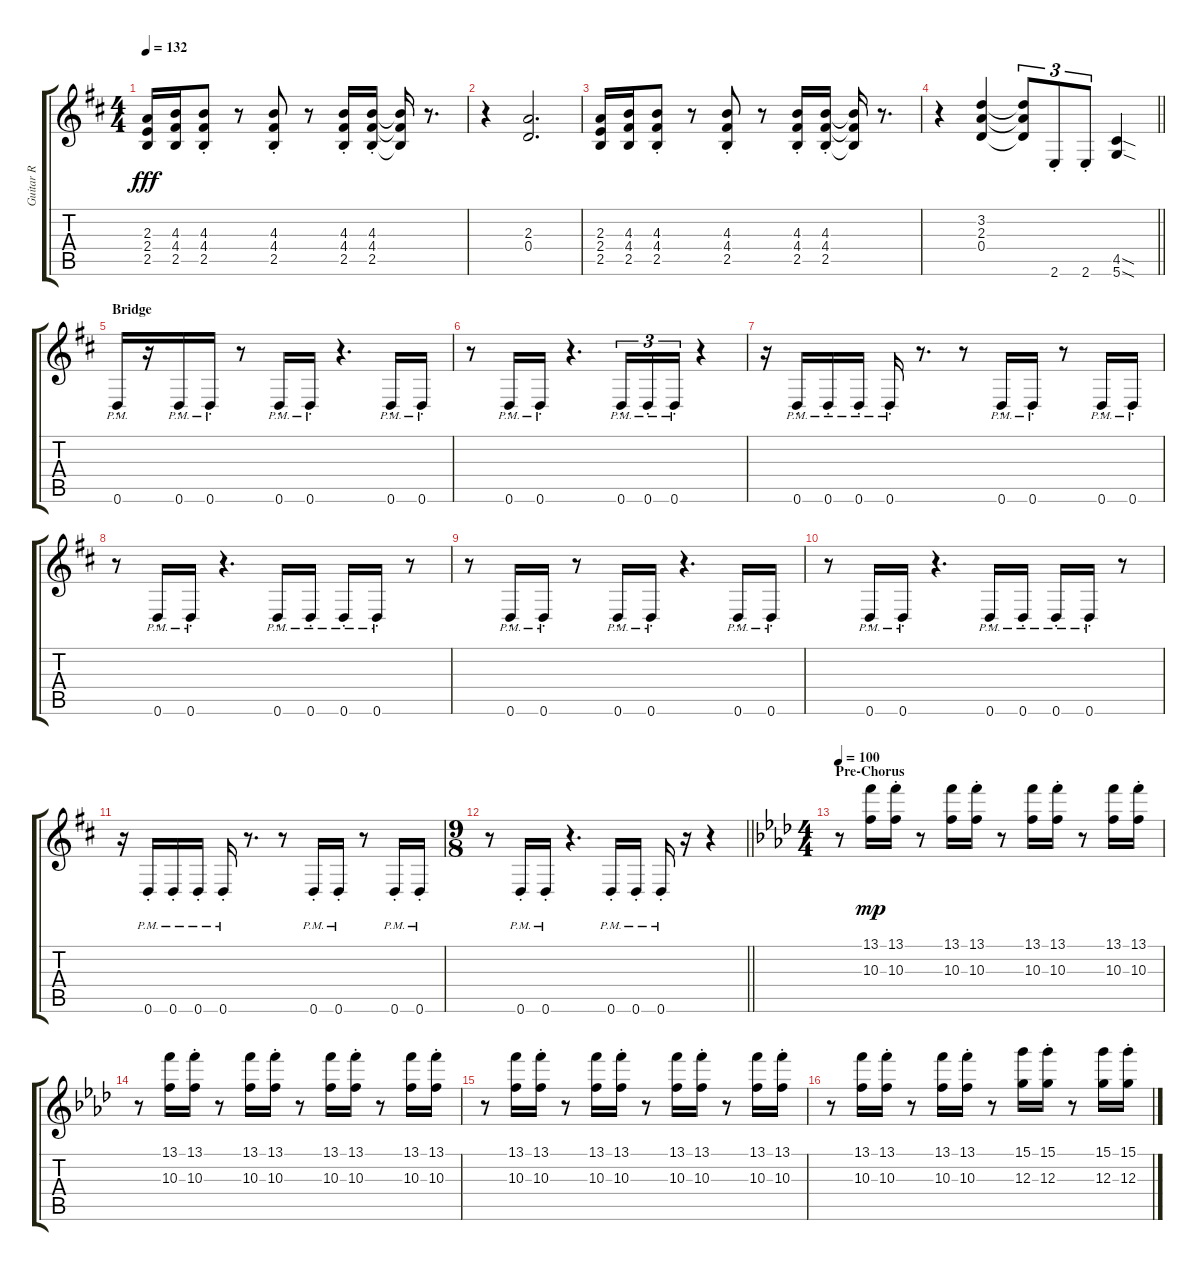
\track ("Guitar R" "Guitar R") {instrument distortionguitar}
\staff {score tabs}
\tuning (E4 B3 G3 D3 A2 D2) {hide}
\ts (4 4)
\tempo 132
\clef g2
\ks d
(2.3 2.4 2.5).16{dy fff} (4.3 4.4 2.5).16 (4.3{st} 4.4{st} 2.5{st}).8 r.8 (4.3{st} 4.4{st} 2.5{st}).8 r.8 (4.3{st} 4.4{st} 2.5{st}).16 (4.3{st} 4.4{st} 2.5{st}).16 (4.3{t} 4.4{t} 2.5{t}).16 r.8{d} |
r.4 (2.3 0.4).2{d} |
(2.3 2.4 2.5).16 (4.3 4.4 2.5).16 (4.3{st} 4.4{st} 2.5{st}).8 r.8 (4.3{st} 4.4{st} 2.5{st}).8 r.8 (4.3{st} 4.4{st} 2.5{st}).16 (4.3{st} 4.4{st} 2.5{st}).16 (4.3{t} 4.4{t} 2.5{t}).16 r.8{d} |
\barLineRight lightlight
r.4 (3.2 2.3 0.4).4 (3.2{t} 2.3{t} 0.4{t}).8{tu (3 2)} 2.6{st}.8{tu (3 2)} 2.6{st}.8{tu (3 2)} (4.5{sod} 5.6{sod}).4 |
\section ("" "Bridge")
0.6{pm st}.16 r.16 0.6{pm st}.16 0.6{pm st}.16 r.8 0.6{pm st}.16 0.6{pm st}.16 r.4{d} 0.6{pm st}.16 0.6{pm st}.16 |
r.8 0.6{pm st}.16 0.6{pm st}.16 r.4{d} 0.6{pm st}.16{tu (3 2)} 0.6{pm st}.16{tu (3 2)} 0.6{pm st}.16{tu (3 2)} r.4 |
r.16 0.6{pm st}.16 0.6{pm st}.16 0.6{pm st}.16 0.6{pm st}.16 r.8{d} r.8 0.6{pm st}.16 0.6{pm st}.16 r.8 0.6{pm st}.16 0.6{pm st}.16 |
r.8 0.6{pm st}.16 0.6{pm st}.16 r.4{d} 0.6{pm st}.16 0.6{pm st}.16 0.6{pm st}.16 0.6{pm st}.16 r.8 |
r.8 0.6{pm st}.16 0.6{pm st}.16 r.8 0.6{pm st}.16 0.6{pm st}.16 r.4{d} 0.6{pm st}.16 0.6{pm st}.16 |
r.8 0.6{pm st}.16 0.6{pm st}.16 r.4{d} 0.6{pm st}.16 0.6{pm st}.16 0.6{pm st}.16 0.6{pm st}.16 r.8 |
r.16 0.6{pm st}.16 0.6{pm st}.16 0.6{pm st}.16 0.6{pm st}.16 r.8{d} r.8 0.6{pm st}.16 0.6{pm st}.16 r.8 0.6{pm st}.16 0.6{pm st}.16 |
\ts (9 8)
\barLineRight lightlight
r.8 0.6{pm st}.16 0.6{pm st}.16 r.4{d} 0.6{pm st}.16 0.6{pm st}.16 0.6{pm st}.16 r.16 r.4 |
\ts (4 4)
\section ("" "Pre-Chorus")
\tempo 100
\ks ab
r.8 (13.1 10.3).16{dy mp} (13.1{st} 10.3{st}).16 r.8 (13.1 10.3).16 (13.1{st} 10.3{st}).16 r.8 (13.1 10.3).16 (13.1{st} 10.3{st}).16 r.8 (13.1 10.3).16 (13.1{st} 10.3{st}).16 |
r.8 (13.1 10.3).16 (13.1{st} 10.3{st}).16 r.8 (13.1 10.3).16 (13.1{st} 10.3{st}).16 r.8 (13.1 10.3).16 (13.1{st} 10.3{st}).16 r.8 (13.1 10.3).16 (13.1{st} 10.3{st}).16 |
r.8 (13.1 10.3).16 (13.1{st} 10.3{st}).16 r.8 (13.1 10.3).16 (13.1{st} 10.3{st}).16 r.8 (13.1 10.3).16 (13.1{st} 10.3{st}).16 r.8 (13.1 10.3).16 (13.1{st} 10.3{st}).16 |
r.8 (13.1 10.3).16 (13.1{st} 10.3{st}).16 r.8 (13.1 10.3).16 (13.1{st} 10.3{st}).16 r.8 (15.1 12.3).16 (15.1{st} 12.3{st}).16 r.8 (15.1 12.3).16 (15.1{st} 12.3{st}).16
